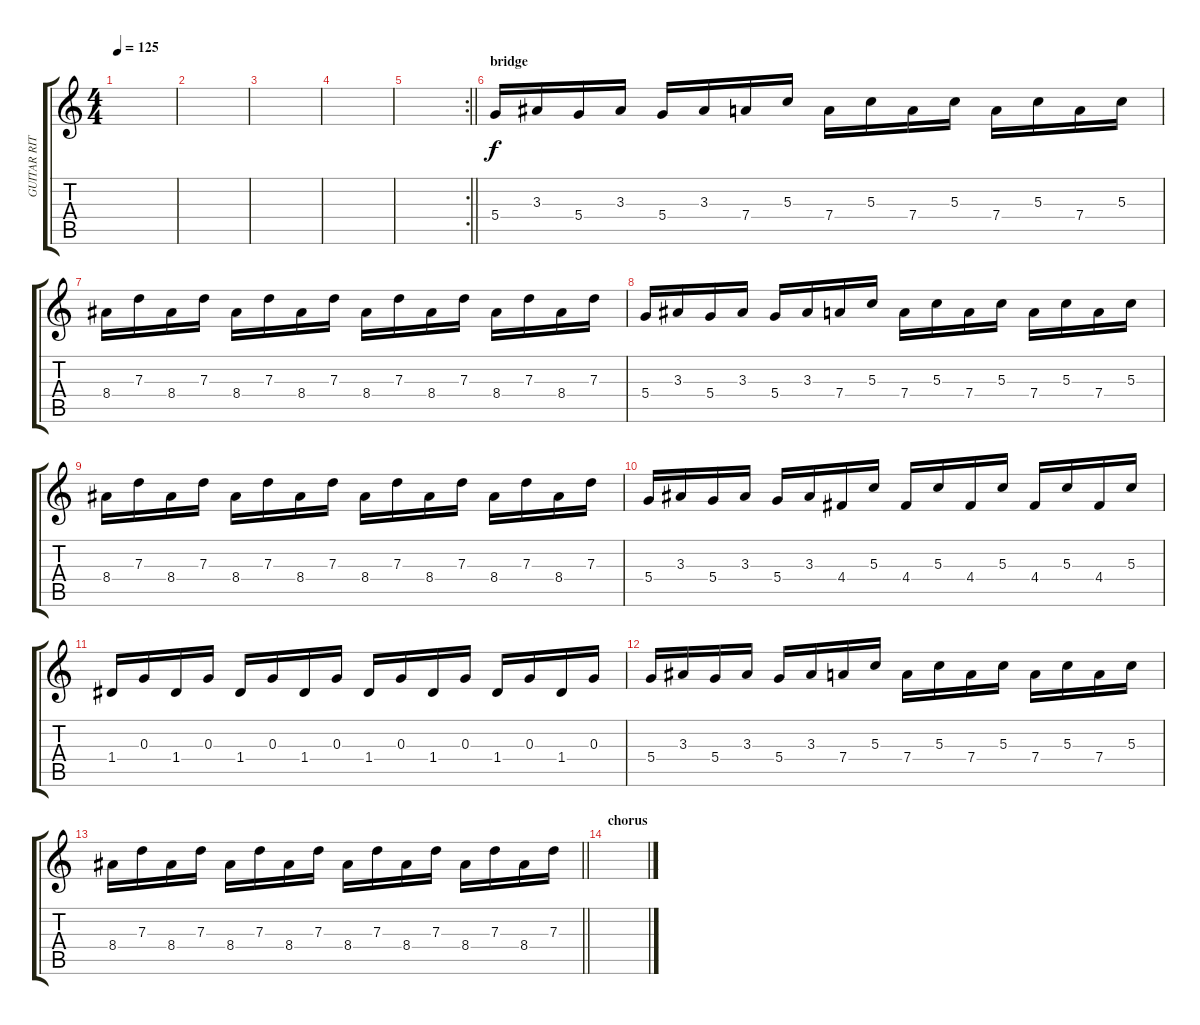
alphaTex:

\track ("GUITAR RITE" "GUITAR RIT") {instrument distortionguitar}
\staff {score tabs}
\tuning (E4 B3 G3 D3 A2 D2) {hide}
\ts (4 4)
\tempo 125
\clef g2
\ks c
|
|
|
|
\rc 2
\barLineRight lightlight
|
\section ("" "bridge")
5.4.16{instrument lead1square} 3.3.16 5.4.16 3.3.16 5.4.16 3.3.16 7.4.16 5.3.16 7.4.16 5.3.16 7.4.16 5.3.16 7.4.16 5.3.16 7.4.16 5.3.16 |
8.4.16 7.3.16 8.4.16 7.3.16 8.4.16 7.3.16 8.4.16 7.3.16 8.4.16 7.3.16 8.4.16 7.3.16 8.4.16 7.3.16 8.4.16 7.3.16 |
5.4.16{instrument lead1square} 3.3.16 5.4.16 3.3.16 5.4.16 3.3.16 7.4.16 5.3.16 7.4.16 5.3.16 7.4.16 5.3.16 7.4.16 5.3.16 7.4.16 5.3.16 |
8.4.16 7.3.16 8.4.16 7.3.16 8.4.16 7.3.16 8.4.16 7.3.16 8.4.16 7.3.16 8.4.16 7.3.16 8.4.16 7.3.16 8.4.16 7.3.16 |
5.4.16{instrument lead1square} 3.3.16 5.4.16 3.3.16 5.4.16 3.3.16 4.4.16 5.3.16 4.4.16 5.3.16 4.4.16 5.3.16 4.4.16 5.3.16 4.4.16 5.3.16 |
1.4.16 0.3.16 1.4.16 0.3.16 1.4.16 0.3.16 1.4.16 0.3.16 1.4.16 0.3.16 1.4.16 0.3.16 1.4.16 0.3.16 1.4.16 0.3.16 |
5.4.16{instrument lead1square} 3.3.16 5.4.16 3.3.16 5.4.16 3.3.16 7.4.16 5.3.16 7.4.16 5.3.16 7.4.16 5.3.16 7.4.16 5.3.16 7.4.16 5.3.16 |
\barLineRight lightlight
8.4.16 7.3.16 8.4.16 7.3.16 8.4.16 7.3.16 8.4.16 7.3.16 8.4.16 7.3.16 8.4.16 7.3.16 8.4.16 7.3.16 8.4.16 7.3.16 |
\section ("" "chorus")
